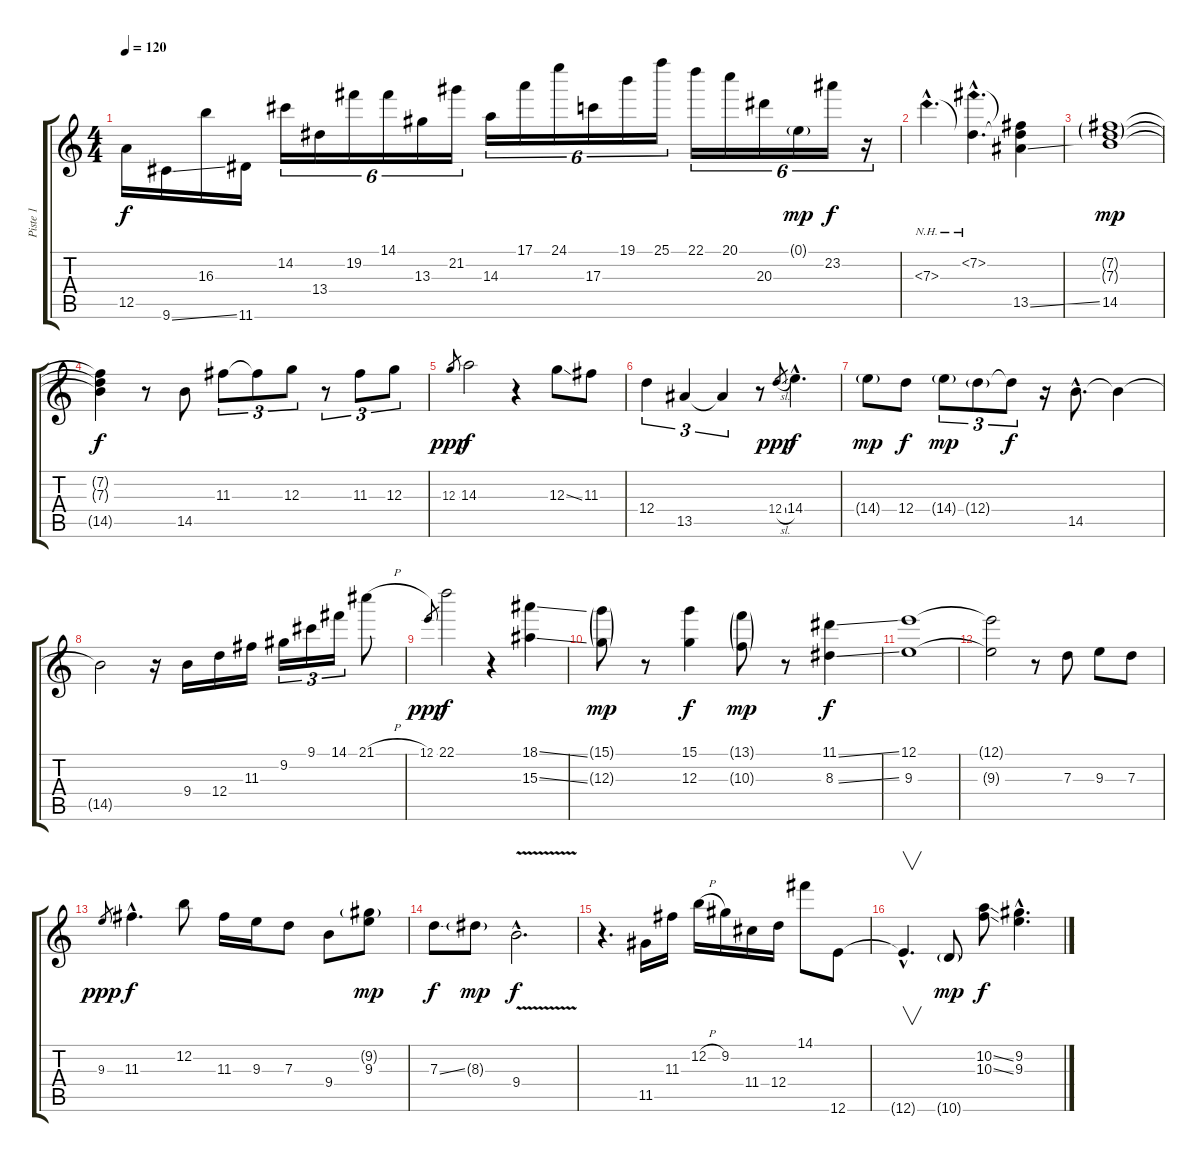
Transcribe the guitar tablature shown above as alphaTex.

\track ("Piste 1" "Piste 1") {instrument distortionguitar}
\staff {score tabs}
\tuning (E4 B3 G3 D3 A2 E2) {hide}
\ts (4 4)
\tempo 120
\clef g2
\ks c
12.5.16{dy f} 9.6{ss}.16 16.3.16 11.6.16 14.2.16{tu (6 4)} 13.4.16{tu (6 4)} 19.2.16{tu (6 4)} 14.1.16{tu (6 4)} 13.3.16{tu (6 4)} 21.2.16{tu (6 4)} 14.3.16{tu (6 4)} 17.1.16{tu (6 4)} 24.1.16{tu (6 4)} 17.3.16{tu (6 4)} 19.1.16{tu (6 4)} 25.1.16{tu (6 4)} 22.1.16{tu (6 4)} 20.1.16{tu (6 4)} 20.3.16{tu (6 4)} 0.1{g}.16{tu (6 4) dy mp} 23.2.16{tu (6 4) dy f} r.16{tu (6 4)} |
7.3{nh hac}.4{d} (7.2{nh hac} 7.3{hac t}).4{d} (7.2{t} 7.3{t} 13.5{ss}).4 |
(7.2{g} 7.3{g} 14.5).1{dy mp} |
(7.2{t} 7.3{t} 14.5{t}).4{dy f} r.8 14.5.8 11.3.8{tu (3 2)} 11.3{t}.8{tu (3 2)} 12.3.8{tu (3 2)} r.8{tu (3 2)} 11.3.8{tu (3 2)} 12.3.8{tu (3 2)} |
12.3.8{gr dy ppp} 14.3.2{dy f} r.4 12.3{ss}.8 11.3.8 |
12.4.4{tu (3 2)} 13.5.4{tu (3 2)} 13.5{t}.4{tu (3 2)} r.8 12.4{sl}.8{gr dy ppp} 14.4{hac}.4{d dy f} |
14.4{g}.8{dy mp} 12.4.8{dy f} 14.4{g}.8{tu (3 2) dy mp} 12.4{g}.8{tu (3 2)} 12.4{t}.8{tu (3 2) dy f} r.16 14.5{hac}.8{d} 14.5{t}.4 |
14.5{t}.2 r.16 9.4.16 12.4.16 11.3.16 9.2.16{tu (3 2)} 9.1.16{tu (3 2)} 14.1.16{tu (3 2)} 21.1{h}.8 |
12.1.8{gr dy ppp} 22.1.2{dy f} r.4 (18.1{ss} 15.3{ss}).4 |
(15.1{g} 12.3{g}).8{dy mp} r.8 (15.1 12.3).4{dy f} (13.1{g} 10.3{g}).8{dy mp} r.8 (11.1{ss} 8.3{ss}).4{dy f} |
(12.1 9.3).1 |
(12.1{t} 9.3{t}).2 r.8 7.3.8 9.3.8 7.3.8 |
9.3.8{gr dy ppp} 11.3{hac}.4{d dy f} 12.2.8 11.3.16 9.3.16 7.3.8 9.4.8 (9.2{g} 9.3).8{dy mp} |
7.3{ss}.8{dy f} 8.3{g}.8{dy mp} 9.4{v hac}.2{d dy f} |
r.4{d} 11.5.16 11.3.16 12.2{h}.16 9.2.16 11.4.16 12.4.16 14.1.8 12.6.8 |
12.6{hac t}.4{v d} 10.6{g}.8{dy mp} (10.2{ss} 10.3{ss}).8{dy f} (9.2{hac} 9.3{hac}).4{d}
